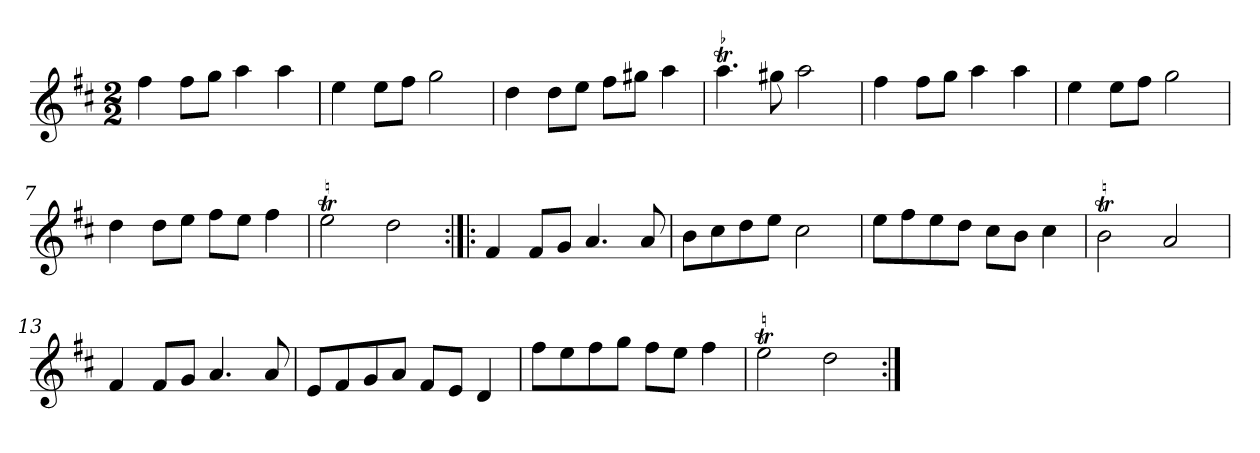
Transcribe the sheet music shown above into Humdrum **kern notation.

**kern
*part1
*staff1
*clefG2
*k[f#c#]
*D:
*M2/2
*MM120
=1
4ff#
8ff#\L
8gg\J
4aa
4aa
=2
4ee
8ee\L
8ff#\J
2gg
=3
4dd
8dd\L
8ee\J
8ff#\L
8gg#X\J
4aa
=4
!LO:TR:acc=-
4.aat
8gg#X
2aa
=5
4ff#
8ff#\L
8gg\J
4aa
4aa
=6
4ee
8ee\L
8ff#\J
2gg
=7
4dd
8dd\L
8ee\J
8ff#\L
8ee\J
4ff#
=8
2eet
2dd
=9:|!|:
4f#
8f#/L
8g/J
4.a
8a
=10
8b\L
8cc#\
8dd\
8ee\J
2cc#
=11
8ee\L
8ff#\
8ee\
8dd\J
8cc#\L
8b\J
4cc#
=12
2bt
2a
=13
4f#
8f#/L
8g/J
4.a
8a
=14
8e/L
8f#/
8g/
8a/J
8f#/L
8e/J
4d
=15
8ff#\L
8ee\
8ff#\
8gg\J
8ff#\L
8ee\J
4ff#
=16
2eet
2dd
=:|!
*-
